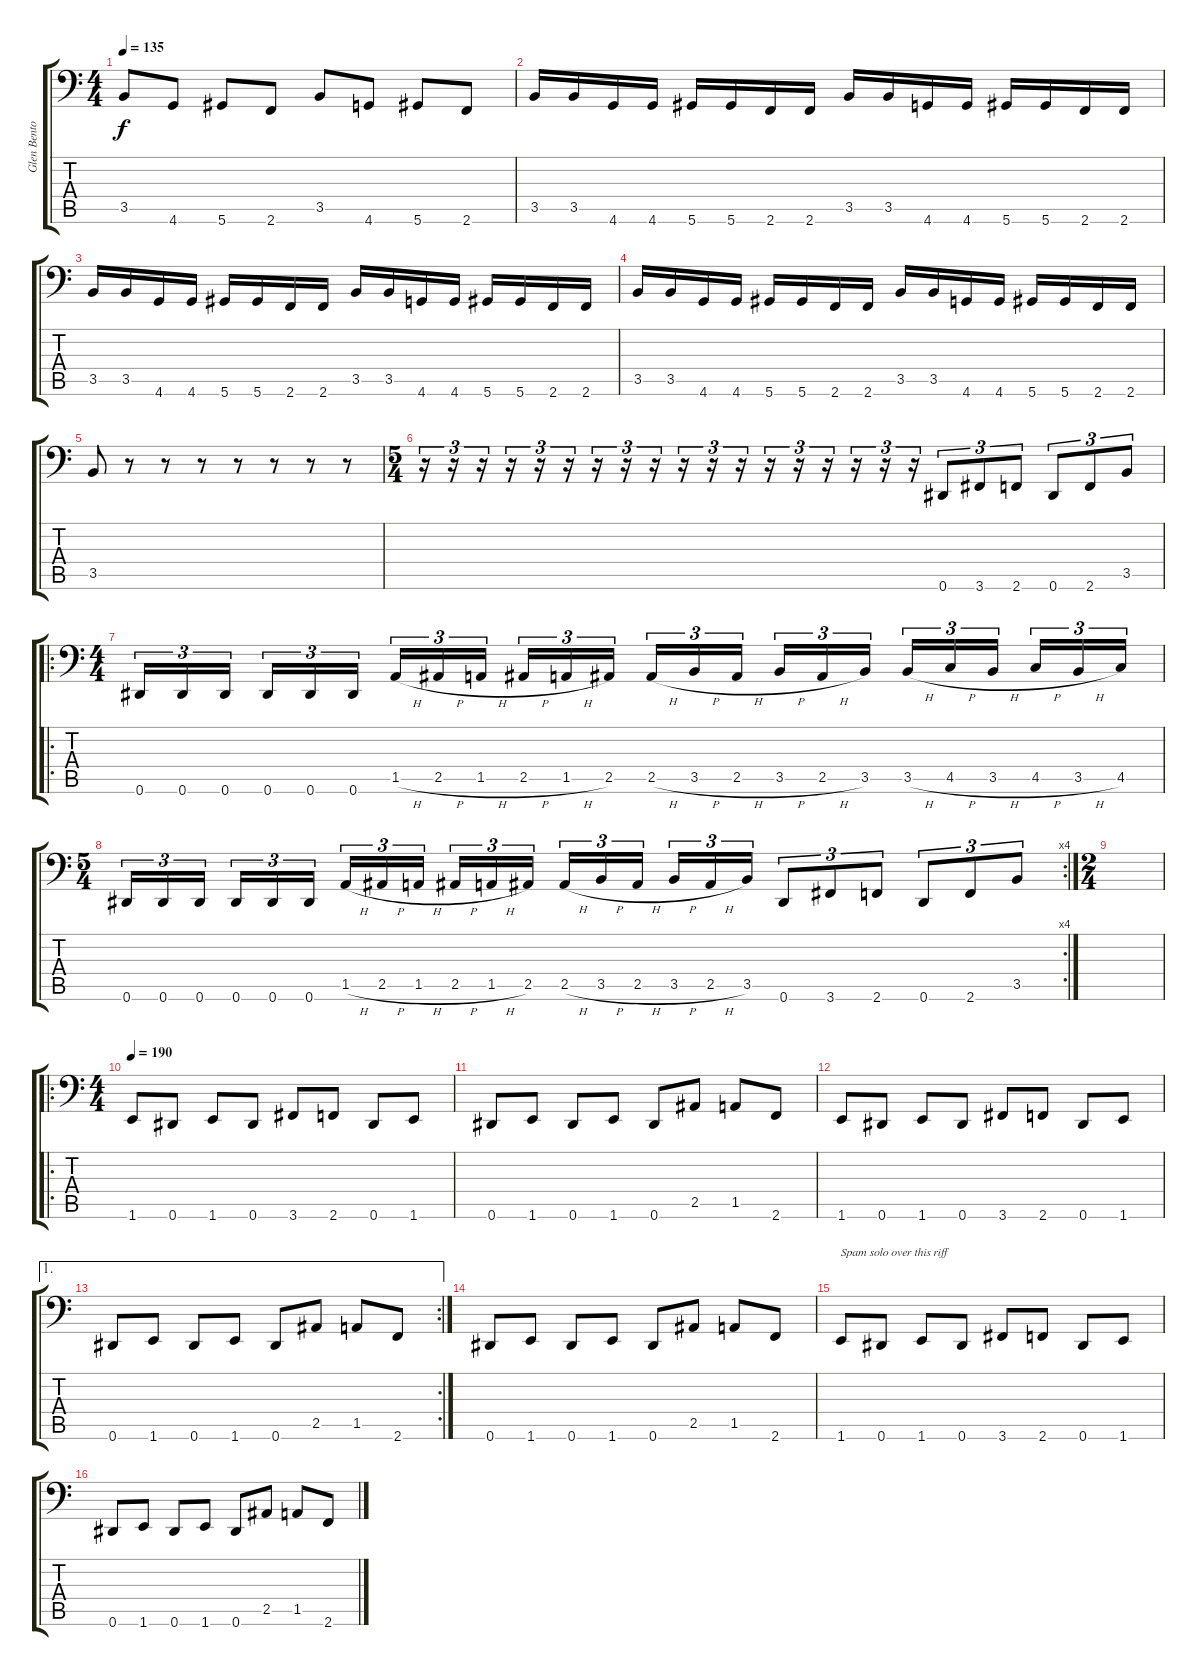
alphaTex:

\track ("Glen Benton" "Glen Bento") {instrument electricbasspick}
\staff {score tabs}
\tuning (Eb3 Bb2 Gb2 Db2 Ab1 Eb1) {hide}
\ts (4 4)
\tempo 135
\clef f4
\ks c
3.5.8{dy f instrument electricbasspick} 4.6.8 5.6.8 2.6.8 3.5.8 4.6.8 5.6.8 2.6.8 |
3.5.16 3.5.16 4.6.16 4.6.16 5.6.16 5.6.16 2.6.16 2.6.16 3.5.16 3.5.16 4.6.16 4.6.16 5.6.16 5.6.16 2.6.16 2.6.16 |
3.5.16 3.5.16 4.6.16 4.6.16 5.6.16 5.6.16 2.6.16 2.6.16 3.5.16 3.5.16 4.6.16 4.6.16 5.6.16 5.6.16 2.6.16 2.6.16 |
3.5.16 3.5.16 4.6.16 4.6.16 5.6.16 5.6.16 2.6.16 2.6.16 3.5.16 3.5.16 4.6.16 4.6.16 5.6.16 5.6.16 2.6.16 2.6.16 |
3.5.8 r.8 r.8 r.8 r.8 r.8 r.8 r.8 |
\ts (5 4)
r.16{tu (3 2)} r.16{tu (3 2)} r.16{tu (3 2)} r.16{tu (3 2)} r.16{tu (3 2)} r.16{tu (3 2)} r.16{tu (3 2)} r.16{tu (3 2)} r.16{tu (3 2)} r.16{tu (3 2)} r.16{tu (3 2)} r.16{tu (3 2)} r.16{tu (3 2)} r.16{tu (3 2)} r.16{tu (3 2)} r.16{tu (3 2)} r.16{tu (3 2)} r.16{tu (3 2)} 0.6.8{tu (3 2)} 3.6.8{tu (3 2)} 2.6.8{tu (3 2)} 0.6.8{tu (3 2)} 2.6.8{tu (3 2)} 3.5.8{tu (3 2)} |
\ro
\ts (4 4)
0.6.16{tu (3 2)} 0.6.16{tu (3 2)} 0.6.16{tu (3 2) beam splitsecondary} 0.6.16{tu (3 2)} 0.6.16{tu (3 2)} 0.6.16{tu (3 2)} 1.5{h}.16{tu (3 2)} 2.5{h}.16{tu (3 2)} 1.5{h}.16{tu (3 2) beam splitsecondary} 2.5{h}.16{tu (3 2)} 1.5{h}.16{tu (3 2)} 2.5.16{tu (3 2)} 2.5{h}.16{tu (3 2)} 3.5{h}.16{tu (3 2)} 2.5{h}.16{tu (3 2) beam splitsecondary} 3.5{h}.16{tu (3 2)} 2.5{h}.16{tu (3 2)} 3.5.16{tu (3 2)} 3.5{h}.16{tu (3 2)} 4.5{h}.16{tu (3 2)} 3.5{h}.16{tu (3 2) beam splitsecondary} 4.5{h}.16{tu (3 2)} 3.5{h}.16{tu (3 2)} 4.5.16{tu (3 2)} |
\rc 4
\ts (5 4)
0.6.16{tu (3 2)} 0.6.16{tu (3 2)} 0.6.16{tu (3 2) beam splitsecondary} 0.6.16{tu (3 2)} 0.6.16{tu (3 2)} 0.6.16{tu (3 2)} 1.5{h}.16{tu (3 2)} 2.5{h}.16{tu (3 2)} 1.5{h}.16{tu (3 2) beam splitsecondary} 2.5{h}.16{tu (3 2)} 1.5{h}.16{tu (3 2)} 2.5.16{tu (3 2)} 2.5{h}.16{tu (3 2)} 3.5{h}.16{tu (3 2)} 2.5{h}.16{tu (3 2) beam splitsecondary} 3.5{h}.16{tu (3 2)} 2.5{h}.16{tu (3 2)} 3.5.16{tu (3 2)} 0.6.8{tu (3 2)} 3.6.8{tu (3 2)} 2.6.8{tu (3 2)} 0.6.8{tu (3 2)} 2.6.8{tu (3 2)} 3.5.8{tu (3 2)} |
\ts (2 4)
|
\ro
\ts (4 4)
\tempo 190
1.6.8 0.6.8 1.6.8 0.6.8 3.6.8 2.6.8 0.6.8 1.6.8 |
0.6.8 1.6.8 0.6.8 1.6.8 0.6.8 2.5.8 1.5.8 2.6.8 |
1.6.8 0.6.8 1.6.8 0.6.8 3.6.8 2.6.8 0.6.8 1.6.8 |
\ae 1
\rc 2
0.6.8 1.6.8 0.6.8 1.6.8 0.6.8 2.5.8 1.5.8 2.6.8 |
0.6.8 1.6.8 0.6.8 1.6.8 0.6.8 2.5.8 1.5.8 2.6.8 |
1.6.8{txt "Spam solo over this riff"} 0.6.8 1.6.8 0.6.8 3.6.8 2.6.8 0.6.8 1.6.8 |
0.6.8 1.6.8 0.6.8 1.6.8 0.6.8 2.5.8 1.5.8 2.6.8
